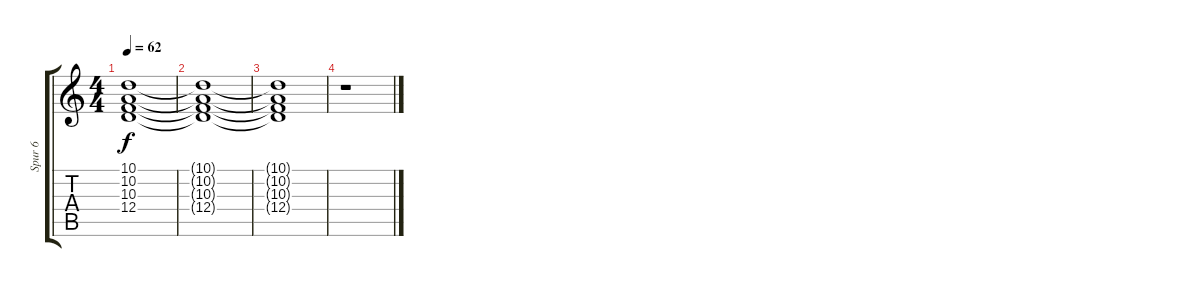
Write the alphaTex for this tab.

\track ("Spur 6" "Spur 6") {instrument synthstrings1}
\staff {score tabs}
\tuning (E4 B3 G3 D3 A2 E2) {hide}
\ts (4 4)
\tempo 62
\clef g2
\ks c
(10.1 10.2 10.3 12.4).1{dy f} |
(10.1{t} 10.2{t} 10.3{t} 12.4{t}).1 |
(10.1{t} 10.2{t} 10.3{t} 12.4{t}).1 |
r.1
